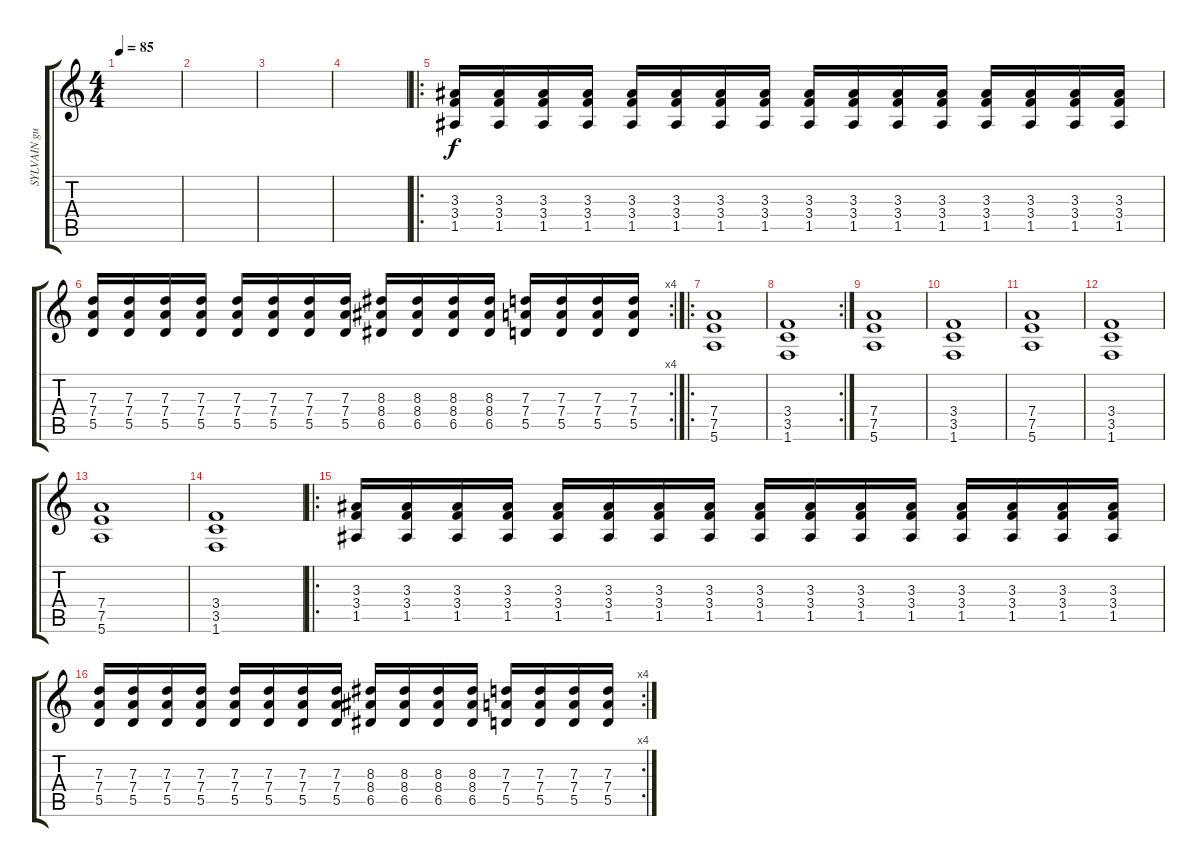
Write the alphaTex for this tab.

\track ("SYLVAIN guitar 2" "SYLVAIN gu") {instrument distortionguitar}
\staff {score tabs}
\tuning (E4 B3 G3 D3 A2 E2) {hide}
\ts (4 4)
\tempo 85
\clef g2
\ks c
|
|
|
|
\ro
(3.3 3.4 1.5).16 (3.3 3.4 1.5).16 (3.3 3.4 1.5).16 (3.3 3.4 1.5).16 (3.3 3.4 1.5).16 (3.3 3.4 1.5).16 (3.3 3.4 1.5).16 (3.3 3.4 1.5).16 (3.3 3.4 1.5).16 (3.3 3.4 1.5).16 (3.3 3.4 1.5).16 (3.3 3.4 1.5).16 (3.3 3.4 1.5).16 (3.3 3.4 1.5).16 (3.3 3.4 1.5).16 (3.3 3.4 1.5).16 |
\rc 4
(7.3 7.4 5.5).16 (7.3 7.4 5.5).16 (7.3 7.4 5.5).16 (7.3 7.4 5.5).16 (7.3 7.4 5.5).16 (7.3 7.4 5.5).16 (7.3 7.4 5.5).16 (7.3 7.4 5.5).16 (8.3 8.4 6.5).16 (8.3 8.4 6.5).16 (8.3 8.4 6.5).16 (8.3 8.4 6.5).16 (7.3 7.4 5.5).16 (7.3 7.4 5.5).16 (7.3 7.4 5.5).16 (7.3 7.4 5.5).16 |
\ro
(7.4 7.5 5.6).1 |
\rc 2
(3.4 3.5 1.6).1 |
(7.4 7.5 5.6).1 |
(3.4 3.5 1.6).1 |
(7.4 7.5 5.6).1 |
(3.4 3.5 1.6).1 |
(7.4 7.5 5.6).1 |
(3.4 3.5 1.6).1 |
\ro
(3.3 3.4 1.5).16 (3.3 3.4 1.5).16 (3.3 3.4 1.5).16 (3.3 3.4 1.5).16 (3.3 3.4 1.5).16 (3.3 3.4 1.5).16 (3.3 3.4 1.5).16 (3.3 3.4 1.5).16 (3.3 3.4 1.5).16 (3.3 3.4 1.5).16 (3.3 3.4 1.5).16 (3.3 3.4 1.5).16 (3.3 3.4 1.5).16 (3.3 3.4 1.5).16 (3.3 3.4 1.5).16 (3.3 3.4 1.5).16 |
\rc 4
(7.3 7.4 5.5).16 (7.3 7.4 5.5).16 (7.3 7.4 5.5).16 (7.3 7.4 5.5).16 (7.3 7.4 5.5).16 (7.3 7.4 5.5).16 (7.3 7.4 5.5).16 (7.3 7.4 5.5).16 (8.3 8.4 6.5).16 (8.3 8.4 6.5).16 (8.3 8.4 6.5).16 (8.3 8.4 6.5).16 (7.3 7.4 5.5).16 (7.3 7.4 5.5).16 (7.3 7.4 5.5).16 (7.3 7.4 5.5).16
